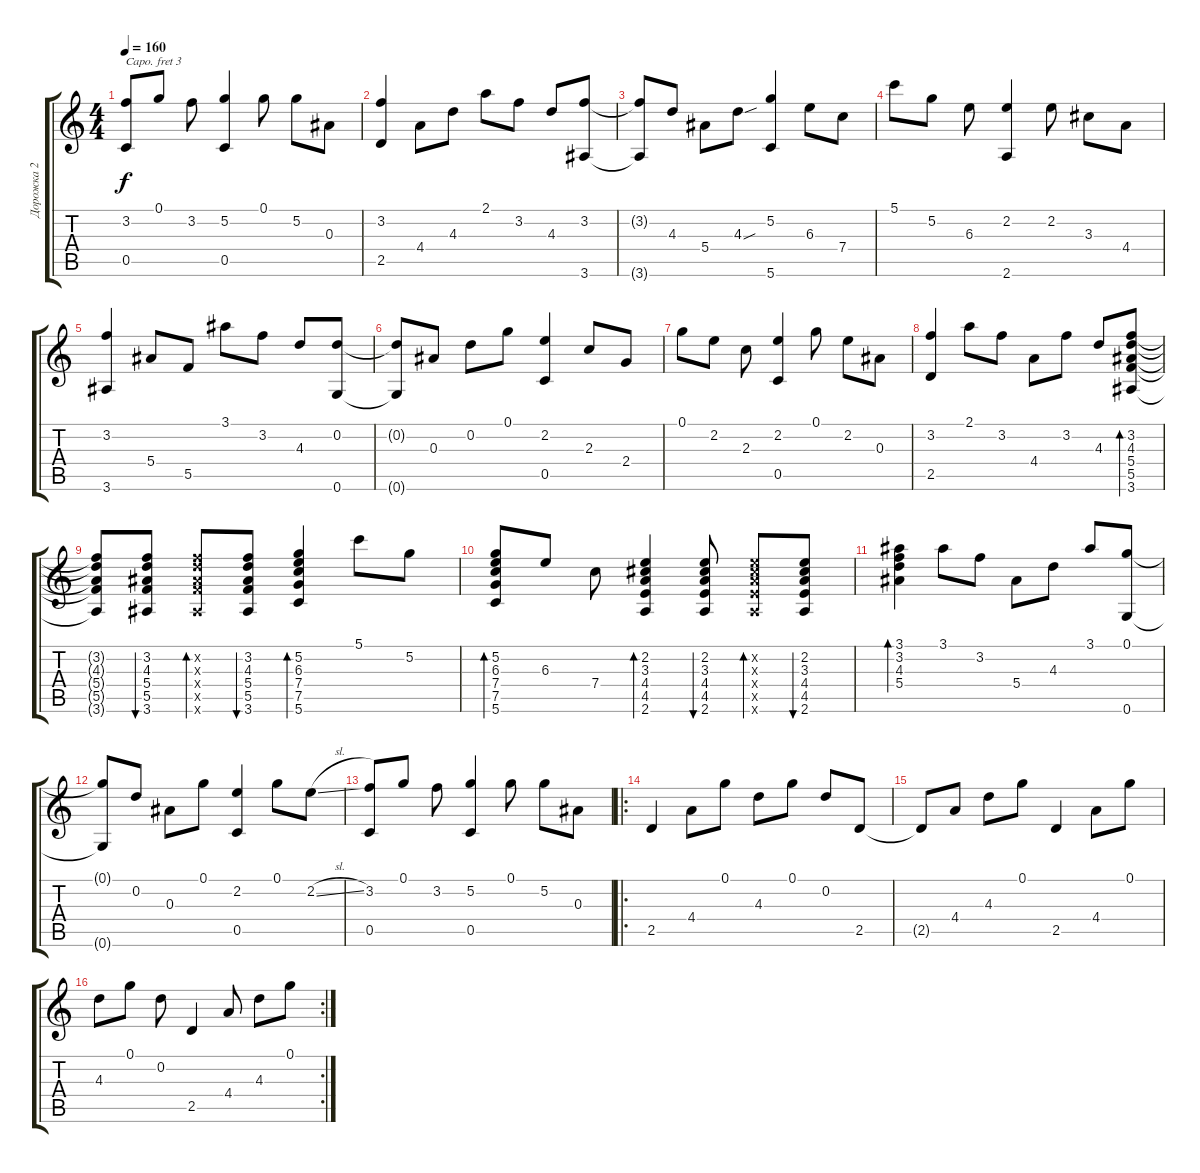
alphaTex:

\track ("Дорожка 2" "Дорожка 2") {instrument acousticguitarsteel}
\staff {score tabs}
\capo 3
\tuning (E4 B3 G3 D3 A2 E2) {hide}
\ts (4 4)
\tempo 160
\clef g2
\ks c
(3.2 0.5).8{dy f} 0.1.8 3.2.8 (5.2 0.5).4 0.1.8 5.2.8 0.3.8 |
(3.2 2.5).4 4.4.8 4.3.8 2.1.8 3.2.8 4.3.8 (3.2 3.6).8 |
(3.2{t} 3.6{t}).8 4.3.8 5.4.8 4.3{sou}.8 (5.2 5.6).4 6.3.8 7.4.8 |
5.1.8 5.2.8 6.3.8 (2.2 2.6).4 2.2.8 3.3.8 4.4.8 |
(3.2 3.6).4 5.4.8 5.5.8 3.1.8 3.2.8 4.3.8 (0.2 0.6).8 |
(0.2{t} 0.6{t}).8 0.3.8 0.2.8 0.1.8 (2.2 0.5).4 2.3.8 2.4.8 |
0.1.8 2.2.8 2.3.8 (2.2 0.5).4 0.1.8 2.2.8 0.3.8 |
(3.2 2.5).4 2.1.8 3.2.8 4.4.8 3.2.8 4.3.8 (3.2 4.3 5.4 5.5 3.6).8{bd 30} |
(3.2{t} 4.3{t} 5.4{t} 5.5{t} 3.6{t}).8 (3.2 4.3 5.4 5.5 3.6).8{bu 30} (3.2{x} 4.3{x} 5.4{x} 5.5{x} 3.6{x}).8{bd 30} (3.2 4.3 5.4 5.5 3.6).8{bu 30} (5.2 6.3 7.4 7.5 5.6).4{bd 30} 5.1.8 5.2.8 |
(5.2 6.3 7.4 7.5 5.6).8{bd 30} 6.3.8 7.4.8 (2.2 3.3 4.4 4.5 2.6).4{bd 30} (2.2 3.3 4.4 4.5 2.6).8{bu 30} (2.2{x} 3.3{x} 4.4{x} 4.5{x} 2.6{x}).8{bd 30} (2.2 3.3 4.4 4.5 2.6).8{bu 30} |
(3.1 3.2 4.3 5.4).4{bd 30} 3.1.8 3.2.8 5.4.8 4.3.8 3.1.8 (0.1 0.6).8 |
(0.1{t} 0.6{t}).8 0.2.8 0.3.8 0.1.8 (2.2 0.5).4 0.1.8 2.2{sl}.8 |
(3.2 0.5).8 0.1.8 3.2.8 (5.2 0.5).4 0.1.8 5.2.8 0.3.8 |
\ro
2.5.4 4.4.8 0.1.8 4.3.8 0.1.8 0.2.8 2.5.8 |
2.5{t}.8 4.4.8 4.3.8 0.1.8 2.5.4 4.4.8 0.1.8 |
\rc 2
4.3.8 0.1.8 0.2.8 2.5.4 4.4.8 4.3.8 0.1.8
